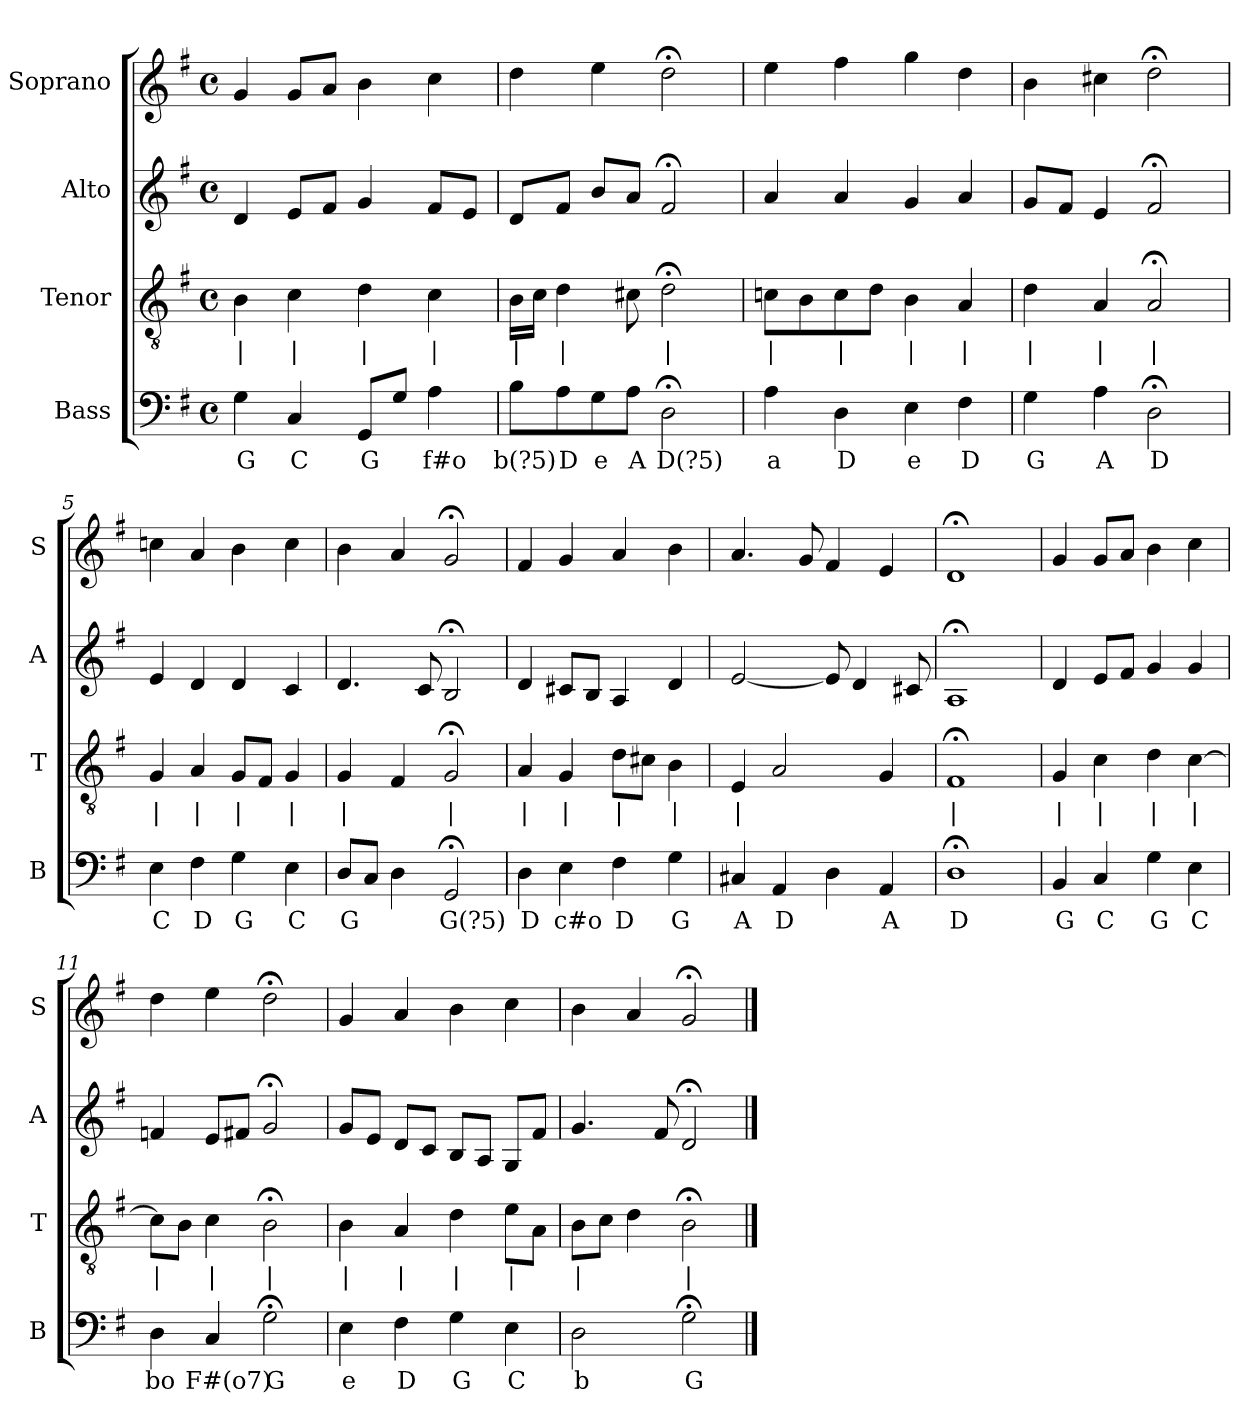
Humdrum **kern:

**kern	**text	**kern	**text	**kern	**kern
*part4	*part4	*part3	*part3	*part2	*part1
*staff4	*staff4	*staff3	*staff3	*staff2	*staff1
*I"Bass	*	*I"Tenor	*	*I"Alto	*I"Soprano
*I'B	*	*I'T	*	*I'A	*I'S
*clefF4	*	*clefGv2	*	*clefG2	*clefG2
*k[f#]	*	*k[f#]	*	*k[f#]	*k[f#]
*G:	*	*G:	*	*G:	*G:
*M4/4	*	*M4/4	*	*M4/4	*M4/4
*met(c)	*	*met(c)	*	*met(c)	*met(c)
*MM100	*	*MM100	*	*MM100	*MM100
=1	=1	=1	=1	=1	=1
4G	G	4B	|	4d	4g
4C	C	4c	|	8eL	8gL
.	.	.	.	8f#J	8aJ
8GGL	G	4d	|	4g	4b
8GJ	.	.	.	.	.
4A	f#o	4c	|	8f#L	4cc
.	.	.	.	8eJ	.
=2	=2	=2	=2	=2	=2
8BL	b(?5)	16BLL	|	8dL	4dd
.	.	16cJJ	.	.	.
8A	D	4d	|	8f#J	.
8G	e	.	.	8bL	4ee
8AJ	A	8c#X	.	8aJ	.
2D;<	D(?5)	2d;<	|	2f#;<	2dd;<
=3	=3	=3	=3	=3	=3
4A	a	8cnL	|	4a	4ee
.	.	8B	.	.	.
4D	D	8c	|	4a	4ff#
.	.	8dJ	.	.	.
4E	e	4B	|	4g	4gg
4F#	D	4A	|	4a	4dd
=4	=4	=4	=4	=4	=4
4G	G	4d	|	8gL	4b
.	.	.	.	8f#J	.
4A	A	4A	|	4e	4cc#X
2D;<	D	2A;<	|	2f#;<	2dd;<
=5	=5	=5	=5	=5	=5
4E	C	4G	|	4e	4ccn
4F#	D	4A	|	4d	4a
4G	G	8GL	|	4d	4b
.	.	8F#J	.	.	.
4E	C	4G	|	4c	4cc
=6	=6	=6	=6	=6	=6
8DL	G	4G	|	4.d	4b
8CJ	.	.	.	.	.
4D	.	4F#	.	.	4a
.	.	.	.	8c	.
2GG;<	G(?5)	2G;<	|	2B;<	2g;<
=7	=7	=7	=7	=7	=7
4D	D	4A	|	4d	4f#
4E	c#o	4G	|	8c#XL	4g
.	.	.	.	8BJ	.
4F#	D	8dL	|	4A	4a
.	.	8c#XJ	.	.	.
4G	G	4B	|	4d	4b
=8	=8	=8	=8	=8	=8
4C#X	A	4E	|	[2e	4.a
4AA	D	2A	.	.	.
.	.	.	.	.	8g
4D	.	.	.	8e]	4f#
.	.	.	.	4d	.
4AA	A	4G	.	.	4e
.	.	.	.	8c#X	.
=9	=9	=9	=9	=9	=9
1D;<	D	1F#;<	|	1A;<	1d;<
=10	=10	=10	=10	=10	=10
4BB	G	4G	|	4d	4g
4C	C	4c	|	8eL	8gL
.	.	.	.	8f#J	8aJ
4G	G	4d	|	4g	4b
4E	C	[4c	|	4g	4cc
=11	=11	=11	=11	=11	=11
4D	bo	8cL]	|	4fn	4dd
.	.	8BJ	.	.	.
4C	F#(o7)	4c	|	8eL	4ee
.	.	.	.	8f#XJ	.
2G;<	G	2B;<	|	2g;<	2dd;<
=12	=12	=12	=12	=12	=12
4E	e	4B	|	8gL	4g
.	.	.	.	8eJ	.
4F#	D	4A	|	8dL	4a
.	.	.	.	8cJ	.
4G	G	4d	|	8BL	4b
.	.	.	.	8AJ	.
4E	C	8eL	|	8GL	4cc
.	.	8AJ	.	8f#J	.
=13	=13	=13	=13	=13	=13
2D	b	8BL	|	4.g	4b
.	.	8cJ	.	.	.
.	.	4d	.	.	4a
.	.	.	.	8f#	.
2G;<	G	2B;<	|	2d;<	2g;<
==	==	==	==	==	==
*-	*-	*-	*-	*-	*-
